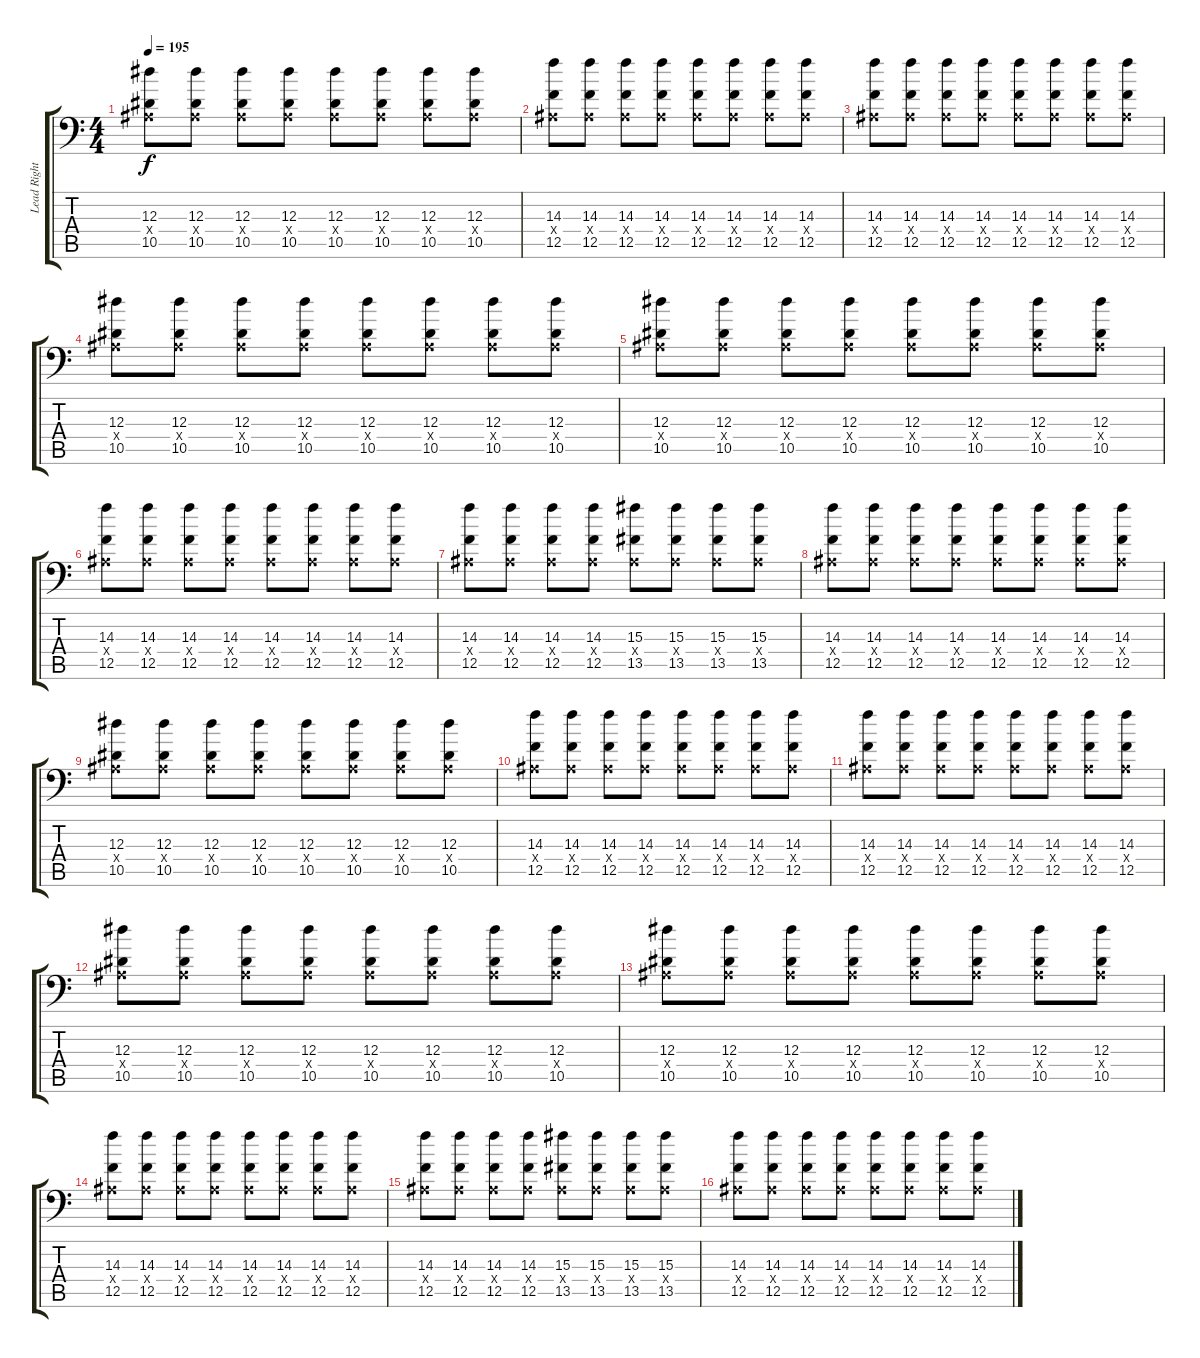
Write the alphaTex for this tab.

\track ("Lead Right 1" "Lead Right") {instrument distortionguitar}
\staff {score tabs}
\tuning (C4 G3 Eb3 Bb2 F2 Bb1) {hide}
\ts (4 4)
\tempo 195
\clef f4
\ks c
(12.3 0.4{x} 10.5).8{dy f} (12.3 0.4{x} 10.5).8 (12.3 0.4{x} 10.5).8 (12.3 0.4{x} 10.5).8 (12.3 0.4{x} 10.5).8 (12.3 0.4{x} 10.5).8 (12.3 0.4{x} 10.5).8 (12.3 0.4{x} 10.5).8 |
(14.3 0.4{x} 12.5).8 (14.3 0.4{x} 12.5).8 (14.3 0.4{x} 12.5).8 (14.3 0.4{x} 12.5).8 (14.3 0.4{x} 12.5).8 (14.3 0.4{x} 12.5).8 (14.3 0.4{x} 12.5).8 (14.3 0.4{x} 12.5).8 |
(14.3 0.4{x} 12.5).8 (14.3 0.4{x} 12.5).8 (14.3 0.4{x} 12.5).8 (14.3 0.4{x} 12.5).8 (14.3 0.4{x} 12.5).8 (14.3 0.4{x} 12.5).8 (14.3 0.4{x} 12.5).8 (14.3 0.4{x} 12.5).8 |
(12.3 0.4{x} 10.5).8 (12.3 0.4{x} 10.5).8 (12.3 0.4{x} 10.5).8 (12.3 0.4{x} 10.5).8 (12.3 0.4{x} 10.5).8 (12.3 0.4{x} 10.5).8 (12.3 0.4{x} 10.5).8 (12.3 0.4{x} 10.5).8 |
(12.3 0.4{x} 10.5).8 (12.3 0.4{x} 10.5).8 (12.3 0.4{x} 10.5).8 (12.3 0.4{x} 10.5).8 (12.3 0.4{x} 10.5).8 (12.3 0.4{x} 10.5).8 (12.3 0.4{x} 10.5).8 (12.3 0.4{x} 10.5).8 |
(14.3 0.4{x} 12.5).8 (14.3 0.4{x} 12.5).8 (14.3 0.4{x} 12.5).8 (14.3 0.4{x} 12.5).8 (14.3 0.4{x} 12.5).8 (14.3 0.4{x} 12.5).8 (14.3 0.4{x} 12.5).8 (14.3 0.4{x} 12.5).8 |
(14.3 0.4{x} 12.5).8 (14.3 0.4{x} 12.5).8 (14.3 0.4{x} 12.5).8 (14.3 0.4{x} 12.5).8 (15.3 0.4{x} 13.5).8 (15.3 0.4{x} 13.5).8 (15.3 0.4{x} 13.5).8 (15.3 0.4{x} 13.5).8 |
(14.3 0.4{x} 12.5).8 (14.3 0.4{x} 12.5).8 (14.3 0.4{x} 12.5).8 (14.3 0.4{x} 12.5).8 (14.3 0.4{x} 12.5).8 (14.3 0.4{x} 12.5).8 (14.3 0.4{x} 12.5).8 (14.3 0.4{x} 12.5).8 |
(12.3 0.4{x} 10.5).8 (12.3 0.4{x} 10.5).8 (12.3 0.4{x} 10.5).8 (12.3 0.4{x} 10.5).8 (12.3 0.4{x} 10.5).8 (12.3 0.4{x} 10.5).8 (12.3 0.4{x} 10.5).8 (12.3 0.4{x} 10.5).8 |
(14.3 0.4{x} 12.5).8 (14.3 0.4{x} 12.5).8 (14.3 0.4{x} 12.5).8 (14.3 0.4{x} 12.5).8 (14.3 0.4{x} 12.5).8 (14.3 0.4{x} 12.5).8 (14.3 0.4{x} 12.5).8 (14.3 0.4{x} 12.5).8 |
(14.3 0.4{x} 12.5).8 (14.3 0.4{x} 12.5).8 (14.3 0.4{x} 12.5).8 (14.3 0.4{x} 12.5).8 (14.3 0.4{x} 12.5).8 (14.3 0.4{x} 12.5).8 (14.3 0.4{x} 12.5).8 (14.3 0.4{x} 12.5).8 |
(12.3 0.4{x} 10.5).8 (12.3 0.4{x} 10.5).8 (12.3 0.4{x} 10.5).8 (12.3 0.4{x} 10.5).8 (12.3 0.4{x} 10.5).8 (12.3 0.4{x} 10.5).8 (12.3 0.4{x} 10.5).8 (12.3 0.4{x} 10.5).8 |
(12.3 0.4{x} 10.5).8 (12.3 0.4{x} 10.5).8 (12.3 0.4{x} 10.5).8 (12.3 0.4{x} 10.5).8 (12.3 0.4{x} 10.5).8 (12.3 0.4{x} 10.5).8 (12.3 0.4{x} 10.5).8 (12.3 0.4{x} 10.5).8 |
(14.3 0.4{x} 12.5).8 (14.3 0.4{x} 12.5).8 (14.3 0.4{x} 12.5).8 (14.3 0.4{x} 12.5).8 (14.3 0.4{x} 12.5).8 (14.3 0.4{x} 12.5).8 (14.3 0.4{x} 12.5).8 (14.3 0.4{x} 12.5).8 |
(14.3 0.4{x} 12.5).8 (14.3 0.4{x} 12.5).8 (14.3 0.4{x} 12.5).8 (14.3 0.4{x} 12.5).8 (15.3 0.4{x} 13.5).8 (15.3 0.4{x} 13.5).8 (15.3 0.4{x} 13.5).8 (15.3 0.4{x} 13.5).8 |
(14.3 0.4{x} 12.5).8 (14.3 0.4{x} 12.5).8 (14.3 0.4{x} 12.5).8 (14.3 0.4{x} 12.5).8 (14.3 0.4{x} 12.5).8 (14.3 0.4{x} 12.5).8 (14.3 0.4{x} 12.5).8 (14.3 0.4{x} 12.5).8
